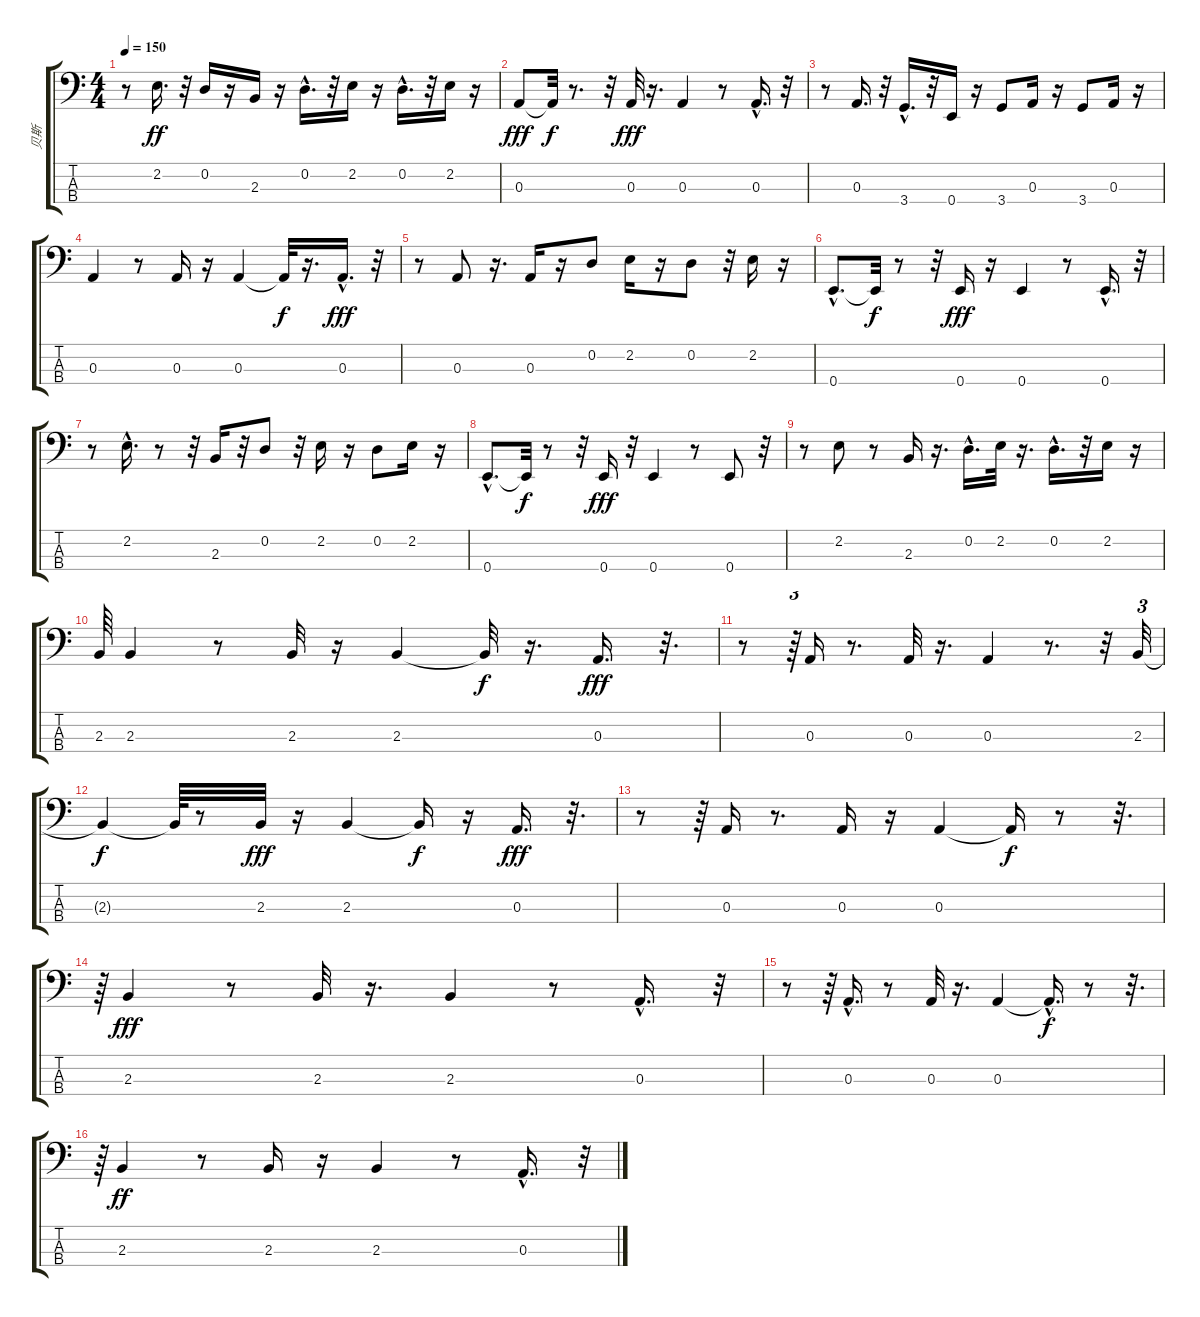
\track ("贝斯" "贝斯") {instrument electricbassfinger}
\staff {score tabs}
\tuning (G2 D2 A1 E1) {hide}
\ts (4 4)
\tempo 150
\clef f4
\ks c
r.8{dy ff} 2.2.16{d} r.32 0.2.16 r.16 2.3.16 r.16 0.2{hac}.16{d} r.32 2.2.16 r.16 0.2{hac}.16{d} r.32 2.2.16 r.16 |
0.3.8{dy fff} 0.3{t}.32{dy f} r.8{d} r.32 0.3.32{dy fff} r.16{d} 0.3.4 r.8 0.3{hac}.16{d} r.32 |
r.8 0.3.16{d} r.32 3.4{hac}.16{d} r.32 0.4.16 r.16 3.4.8 0.3.16 r.16 3.4.8 0.3.16 r.16 |
0.3.4 r.8 0.3.16 r.16 0.3.4 0.3{t}.32{dy f} r.16{d} 0.3{hac}.16{d dy fff} r.32 |
r.8 0.3.8 r.16{d} 0.3.16 r.16 0.2.8 2.2.16 r.16 0.2.8 r.32 2.2.16 r.16 |
0.4{hac}.8{d} 0.4{t}.32{dy f} r.8 r.32 0.4.16{dy fff} r.16 0.4.4 r.8 0.4{hac}.16{d} r.32 |
r.8 2.2{hac}.16{d} r.8 r.32 2.3.16 r.32 0.2.8 r.32 2.2.16 r.16 0.2.8 2.2.16 r.16 |
0.4{hac}.8{d} 0.4{t}.32{dy f} r.8 r.32 0.4.16{dy fff} r.32 0.4.4 r.8 0.4.8 r.32 |
r.8 2.2.8 r.8 2.3.16 r.16{d} 0.2{hac}.16{d} 2.2.32 r.16{d} 0.2{hac}.16{d} r.32 2.2.16 r.16 |
2.3.64 2.3.4 r.8 2.3.32 r.16 2.3.4 2.3{t}.32{dy f} r.16{d} 0.3.16{d dy fff} r.32{d} |
r.8 r.64{tu (3 2)} 0.3.16 r.8{d} 0.3.32 r.16{d} 0.3.4 r.8{d} r.32 2.3.32{tu (3 2)} |
2.3{t}.4{dy f} 2.3{t}.64 r.8 2.3.32{dy fff} r.16 2.3.4 2.3{t}.16{dy f} r.16 0.3.16{d dy fff} r.32{d} |
r.8 r.64 0.3.16 r.8{d} 0.3.16 r.16 0.3.4 0.3{t}.16{dy f} r.8 r.32{d} |
r.64{tu (3 2)} 2.3.4{dy fff} r.8 2.3.32 r.16{d} 2.3.4 r.8 0.3{hac}.16{d} r.32{tu (3 2)} |
r.8 r.64 0.3{hac}.16{d} r.8 0.3.32 r.16{d} 0.3.4 0.3{hac t}.16{d dy f} r.8 r.32{d} |
r.64{tu (3 2)} 2.3.4{dy ff} r.8 2.3.16 r.16 2.3.4 r.8 0.3{hac}.16{d} r.32{tu (3 2)}
